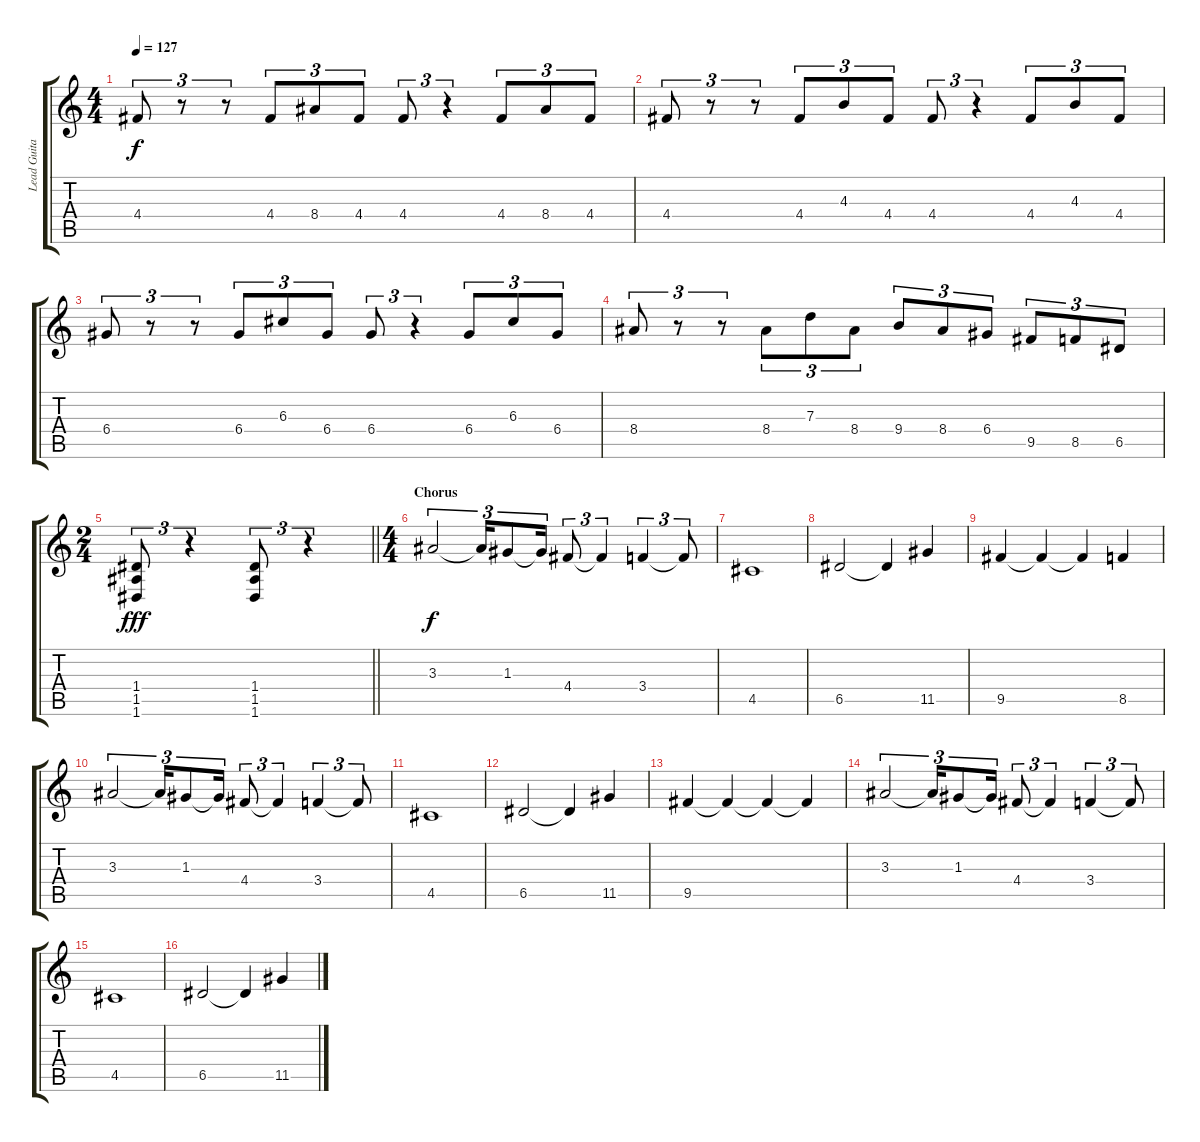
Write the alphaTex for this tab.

\track ("Lead Guitar" "Lead Guita") {instrument distortionguitar}
\staff {score tabs}
\tuning (E4 B3 G3 D3 A2 D2) {hide}
\ts (4 4)
\tempo 127
\clef g2
\ks c
4.4.8{tu (3 2) dy f} r.8{tu (3 2)} r.8{tu (3 2)} 4.4.8{tu (3 2)} 8.4.8{tu (3 2)} 4.4.8{tu (3 2)} 4.4.8{tu (3 2)} r.4{tu (3 2)} 4.4.8{tu (3 2)} 8.4.8{tu (3 2)} 4.4.8{tu (3 2)} |
4.4.8{tu (3 2)} r.8{tu (3 2)} r.8{tu (3 2)} 4.4.8{tu (3 2)} 4.3.8{tu (3 2)} 4.4.8{tu (3 2)} 4.4.8{tu (3 2)} r.4{tu (3 2)} 4.4.8{tu (3 2)} 4.3.8{tu (3 2)} 4.4.8{tu (3 2)} |
6.4.8{tu (3 2)} r.8{tu (3 2)} r.8{tu (3 2)} 6.4.8{tu (3 2)} 6.3.8{tu (3 2)} 6.4.8{tu (3 2)} 6.4.8{tu (3 2)} r.4{tu (3 2)} 6.4.8{tu (3 2)} 6.3.8{tu (3 2)} 6.4.8{tu (3 2)} |
8.4.8{tu (3 2)} r.8{tu (3 2)} r.8{tu (3 2)} 8.4.8{tu (3 2)} 7.3.8{tu (3 2)} 8.4.8{tu (3 2)} 9.4.8{tu (3 2)} 8.4.8{tu (3 2)} 6.4.8{tu (3 2)} 9.5.8{tu (3 2)} 8.5.8{tu (3 2)} 6.5.8{tu (3 2)} |
\ts (2 4)
\barLineRight lightlight
(1.4 1.5 1.6).8{tu (3 2) dy fff} r.4{tu (3 2)} (1.4 1.5 1.6).8{tu (3 2)} r.4{tu (3 2)} |
\ts (4 4)
\section ("" "Chorus")
3.3.2{tu (3 2) dy f} 3.3{t}.16{tu (3 2)} 1.3.8{tu (3 2)} 1.3{t}.16{tu (3 2)} 4.4.8{tu (3 2)} 4.4{t}.4{tu (3 2)} 3.4.4{tu (3 2)} 3.4{t}.8{tu (3 2)} |
4.5.1 |
6.5.2 6.5{t}.4 11.5.4 |
9.5.4 9.5{t}.4 9.5{t}.4 8.5.4 |
3.3.2{tu (3 2)} 3.3{t}.16{tu (3 2)} 1.3.8{tu (3 2)} 1.3{t}.16{tu (3 2)} 4.4.8{tu (3 2)} 4.4{t}.4{tu (3 2)} 3.4.4{tu (3 2)} 3.4{t}.8{tu (3 2)} |
4.5.1 |
6.5.2 6.5{t}.4 11.5.4 |
9.5.4 9.5{t}.4 9.5{t}.4 9.5{t}.4 |
3.3.2{tu (3 2)} 3.3{t}.16{tu (3 2)} 1.3.8{tu (3 2)} 1.3{t}.16{tu (3 2)} 4.4.8{tu (3 2)} 4.4{t}.4{tu (3 2)} 3.4.4{tu (3 2)} 3.4{t}.8{tu (3 2)} |
4.5.1 |
6.5.2 6.5{t}.4 11.5.4
